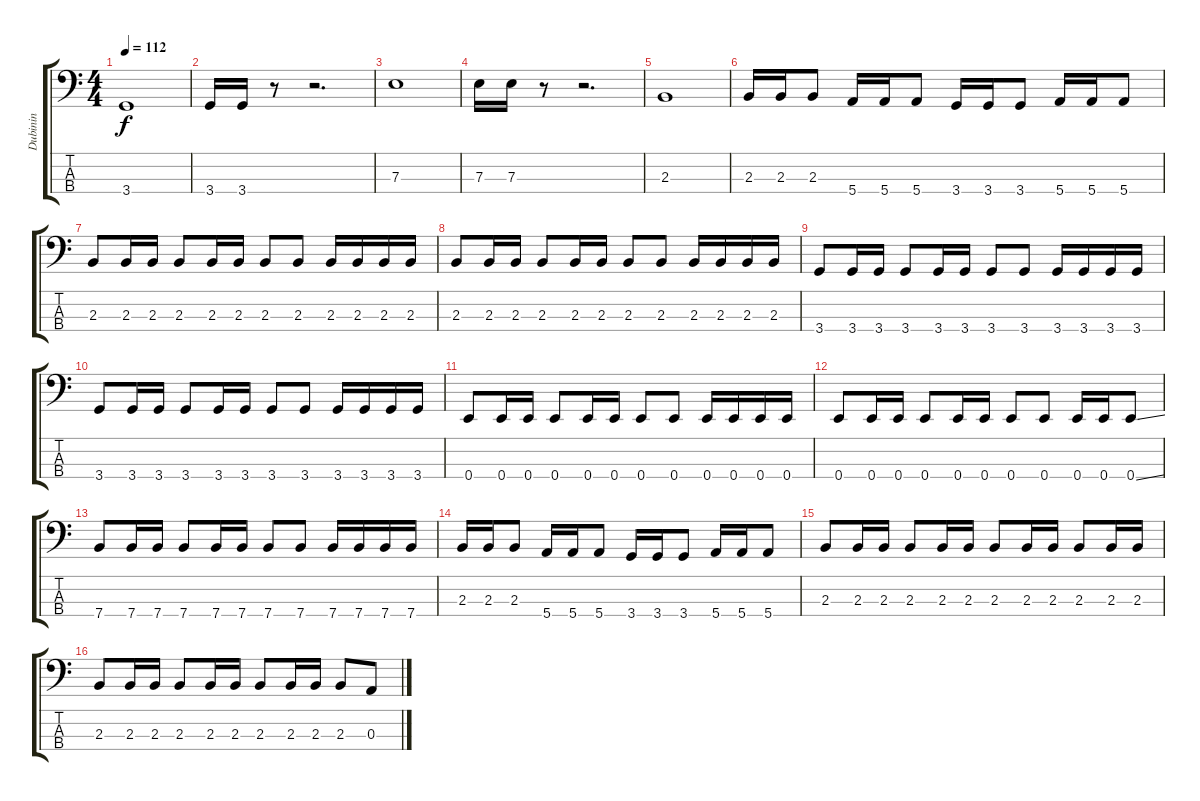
\track ("Dubinin" "Dubinin") {instrument electricbassfinger}
\staff {score tabs}
\tuning (G2 D2 A1 E1) {hide}
\ts (4 4)
\tempo 112
\clef f4
\ks c
3.4.1{dy f} |
3.4.16 3.4.16 r.8 r.2{d} |
7.3.1 |
7.3.16 7.3.16 r.8 r.2{d} |
2.3.1 |
2.3.16 2.3.16 2.3.8 5.4.16 5.4.16 5.4.8 3.4.16 3.4.16 3.4.8 5.4.16 5.4.16 5.4.8 |
2.3.8 2.3.16 2.3.16 2.3.8 2.3.16 2.3.16 2.3.8 2.3.8 2.3.16 2.3.16 2.3.16 2.3.16 |
2.3.8 2.3.16 2.3.16 2.3.8 2.3.16 2.3.16 2.3.8 2.3.8 2.3.16 2.3.16 2.3.16 2.3.16 |
3.4.8 3.4.16 3.4.16 3.4.8 3.4.16 3.4.16 3.4.8 3.4.8 3.4.16 3.4.16 3.4.16 3.4.16 |
3.4.8 3.4.16 3.4.16 3.4.8 3.4.16 3.4.16 3.4.8 3.4.8 3.4.16 3.4.16 3.4.16 3.4.16 |
0.4.8 0.4.16 0.4.16 0.4.8 0.4.16 0.4.16 0.4.8 0.4.8 0.4.16 0.4.16 0.4.16 0.4.16 |
0.4.8 0.4.16 0.4.16 0.4.8 0.4.16 0.4.16 0.4.8 0.4.8 0.4.16 0.4.16 0.4{ss}.8 |
7.4.8 7.4.16 7.4.16 7.4.8 7.4.16 7.4.16 7.4.8 7.4.8 7.4.16 7.4.16 7.4.16 7.4.16 |
2.3.16 2.3.16 2.3.8 5.4.16 5.4.16 5.4.8 3.4.16 3.4.16 3.4.8 5.4.16 5.4.16 5.4.8 |
2.3.8 2.3.16 2.3.16 2.3.8 2.3.16 2.3.16 2.3.8 2.3.16 2.3.16 2.3.8 2.3.16 2.3.16 |
2.3.8 2.3.16 2.3.16 2.3.8 2.3.16 2.3.16 2.3.8 2.3.16 2.3.16 2.3.8 0.3.8
